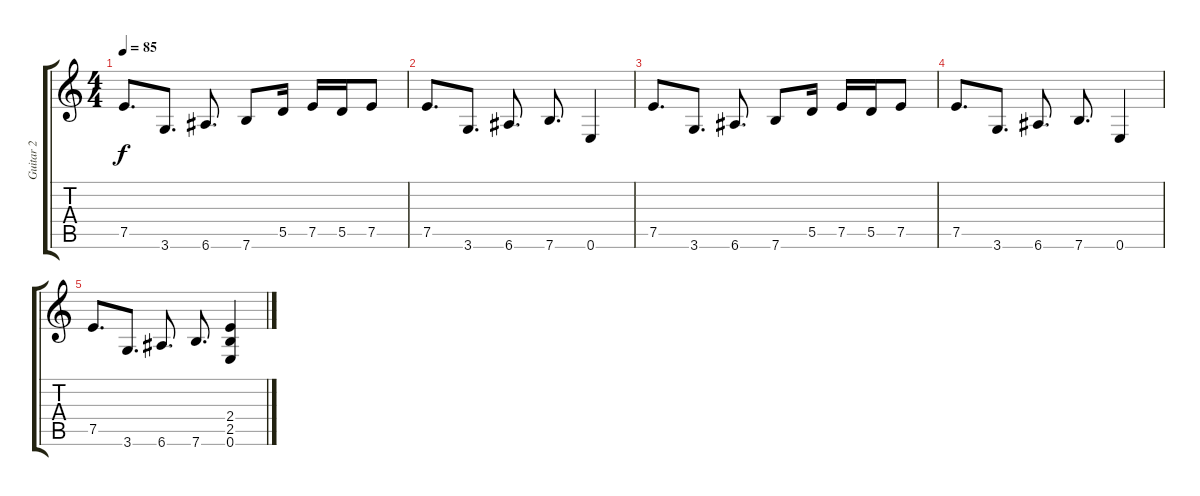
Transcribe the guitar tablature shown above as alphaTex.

\track ("Guitar 2" "Guitar 2") {instrument distortionguitar}
\staff {score tabs}
\tuning (E4 B3 G3 D3 A2 E2) {hide}
\ts (4 4)
\tempo 85
\clef g2
\ks c
7.5.8{d dy f} 3.6.8{d} 6.6.8{d} 7.6.8 5.5.16 7.5.16 5.5.16 7.5.8 |
7.5.8{d} 3.6.8{d} 6.6.8{d} 7.6.8{d} 0.6.4 |
7.5.8{d} 3.6.8{d} 6.6.8{d} 7.6.8 5.5.16 7.5.16 5.5.16 7.5.8 |
7.5.8{d} 3.6.8{d} 6.6.8{d} 7.6.8{d} 0.6.4 |
7.5.8{d} 3.6.8{d} 6.6.8{d} 7.6.8{d} (2.4 2.5 0.6).4
